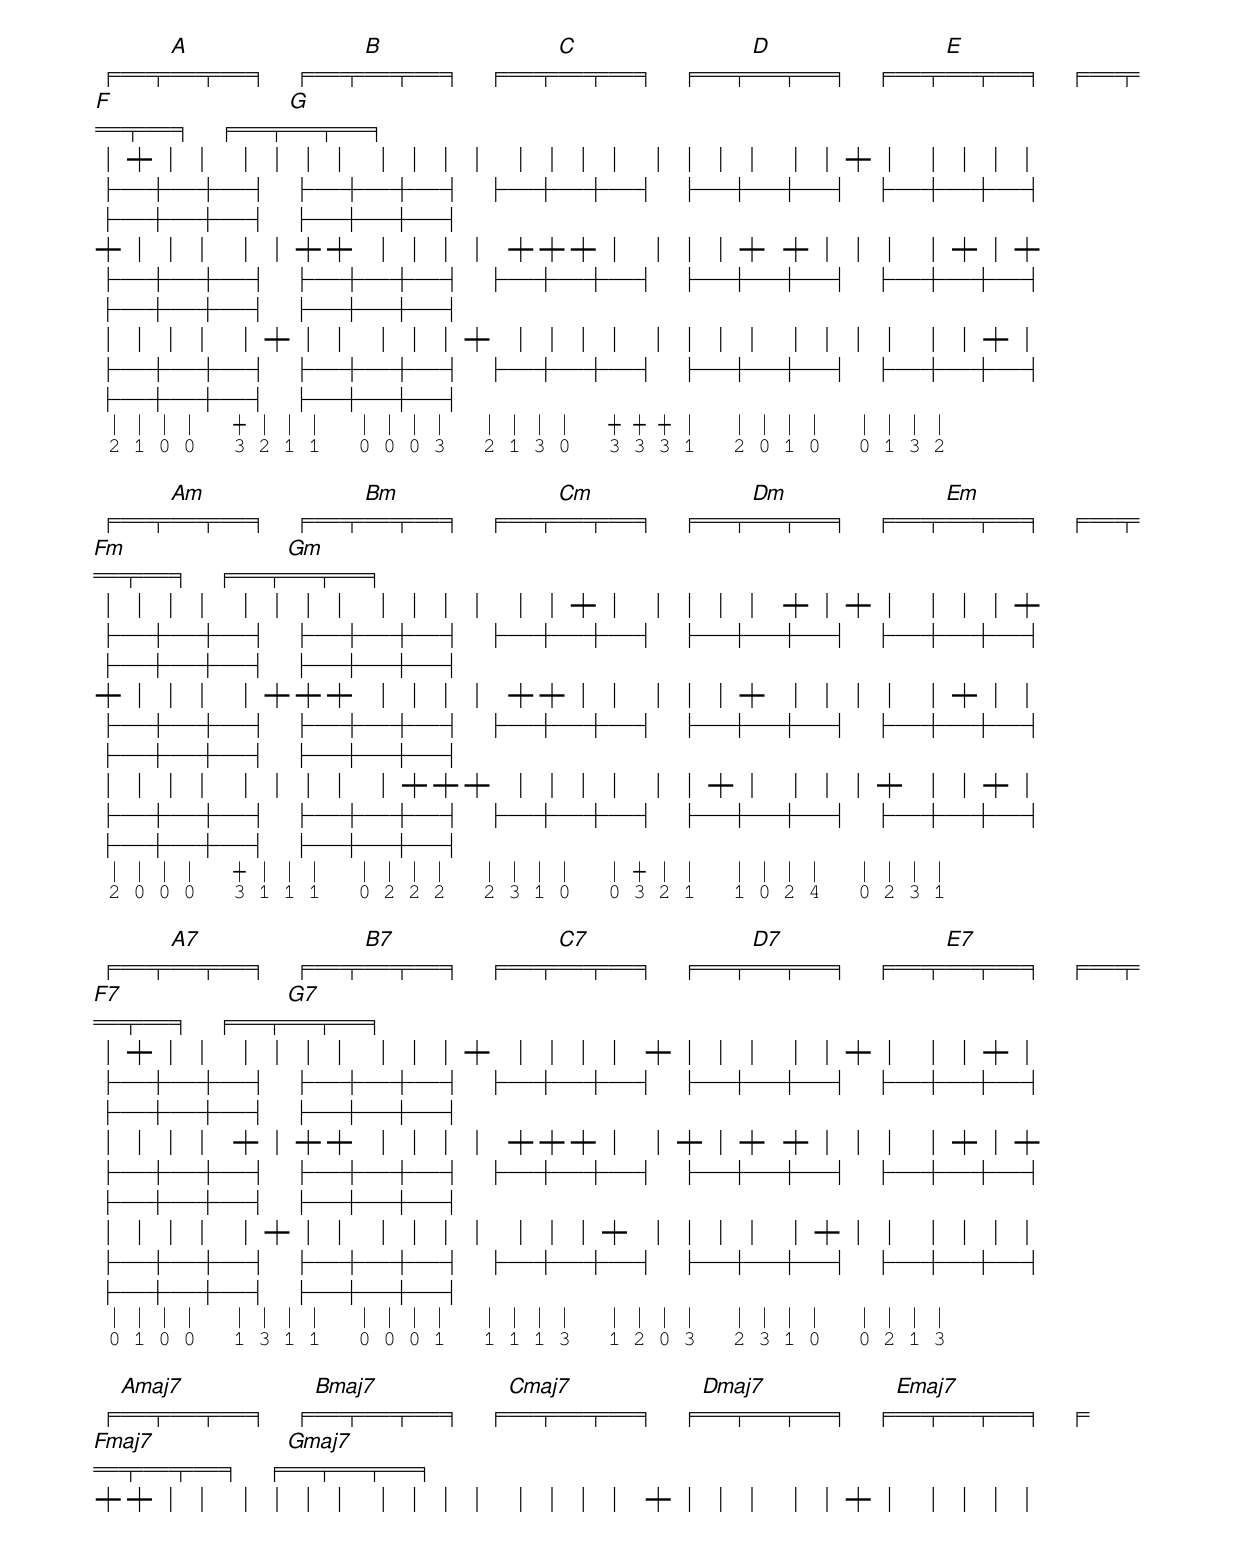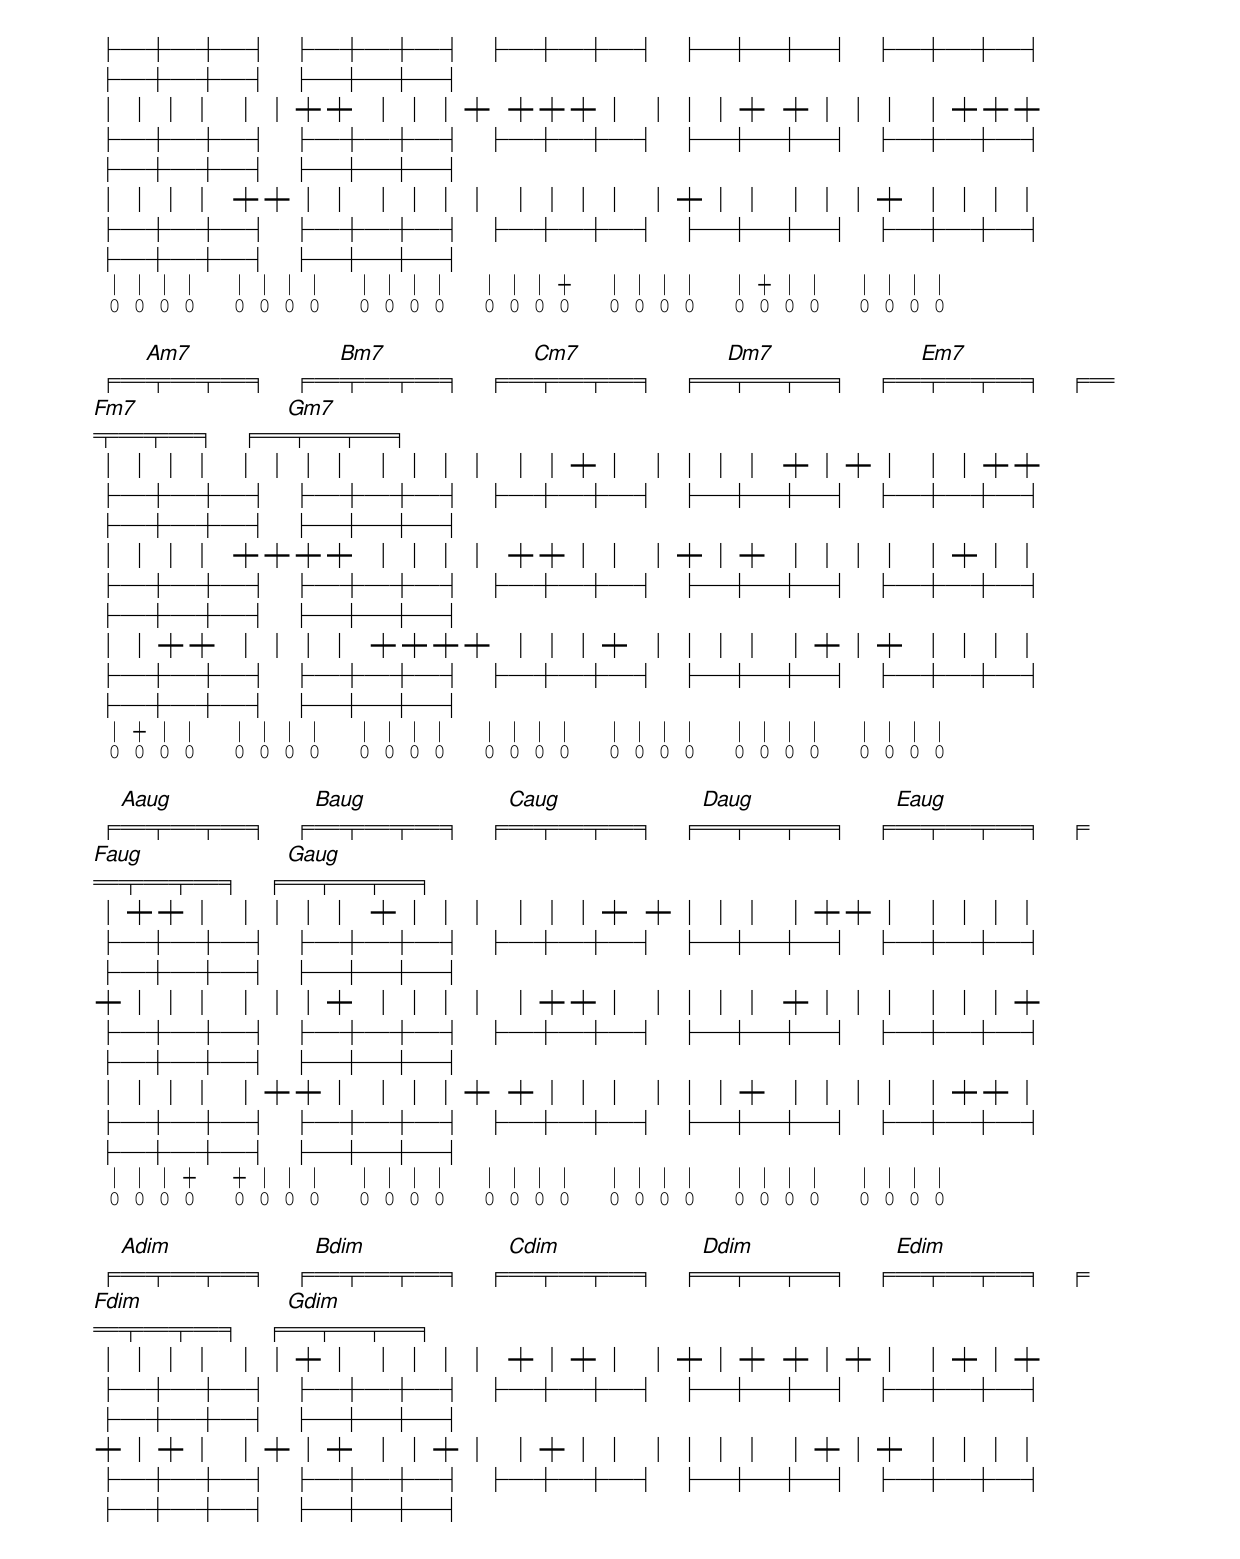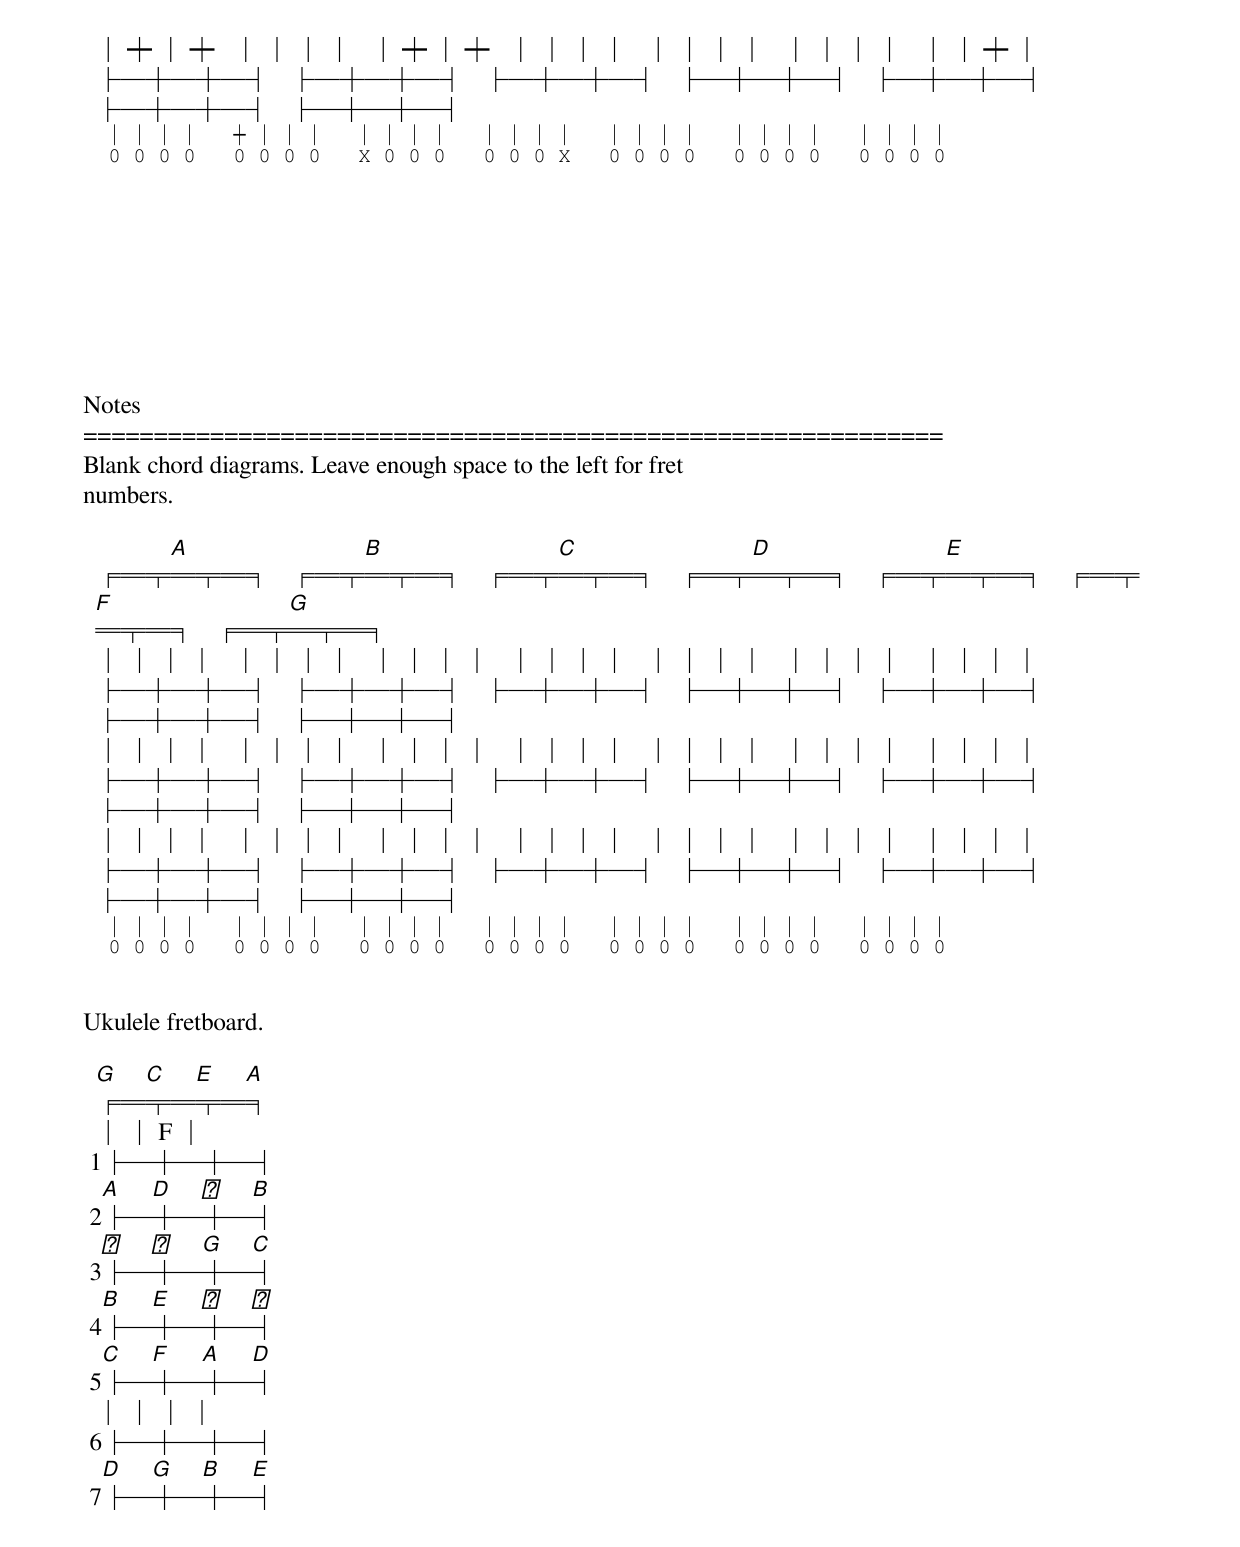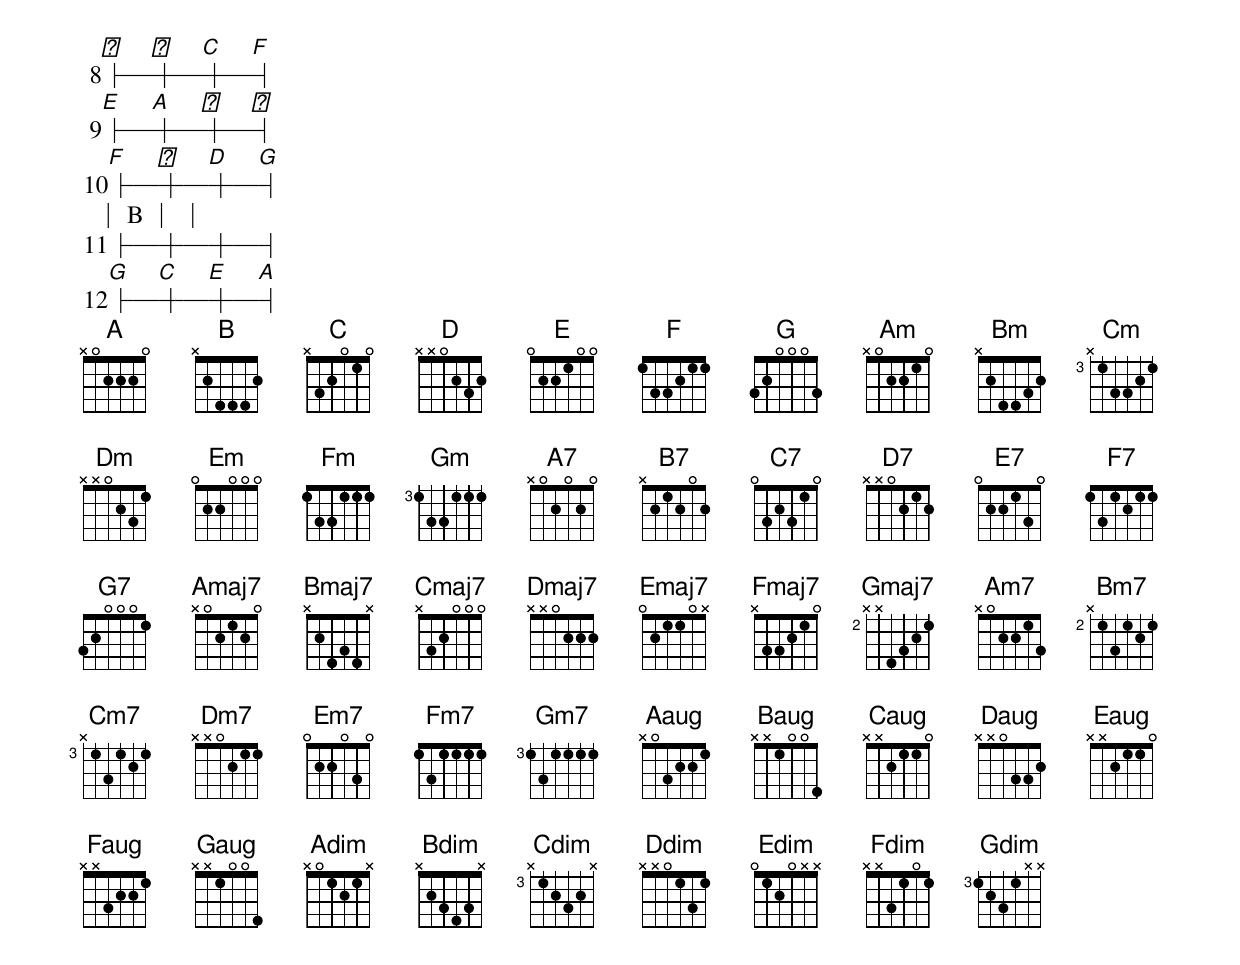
     A         B         C         D         E         F         G
  ╒═╤═╤═╕   ╒═╤═╤═╕   ╒═╤═╤═╕   ╒═╤═╤═╕   ╒═╤═╤═╕   ╒═╤═╤═╕   ╒═╤═╤═╕
  │ ┿ │ │   │ │ │ │   │ │ │ │   │ │ │ │   │ │ │ │   │ │ ┿ │   │ │ │ │
  ├─┼─┼─┤   ├─┼─┼─┤   ├─┼─┼─┤   ├─┼─┼─┤   ├─┼─┼─┤   ├─┼─┼─┤   ├─┼─┼─┤
  ┿ │ │ │   │ │ ┿ ┿   │ │ │ │   ┿ ┿ ┿ │   │ │ │ ┿   ┿ │ │ │   │ ┿ │ ┿
  ├─┼─┼─┤   ├─┼─┼─┤   ├─┼─┼─┤   ├─┼─┼─┤   ├─┼─┼─┤   ├─┼─┼─┤   ├─┼─┼─┤
  │ │ │ │   │ ┿ │ │   │ │ │ ┿   │ │ │ │   │ │ │ │   │ │ │ │   │ │ ┿ │
  ├─┼─┼─┤   ├─┼─┼─┤   ├─┼─┼─┤   ├─┼─┼─┤   ├─┼─┼─┤   ├─┼─┼─┤   ├─┼─┼─┤
  │ │ │ │   ┿ │ │ │   │ │ │ │   │ │ │ │   ┿ ┿ ┿ │   │ │ │ │   │ │ │ │
  2 1 0 0   3 2 1 1   0 0 0 3   2 1 3 0   3 3 3 1   2 0 1 0   0 1 3 2

     Am        Bm        Cm        Dm        Em        Fm        Gm
  ╒═╤═╤═╕   ╒═╤═╤═╕   ╒═╤═╤═╕   ╒═╤═╤═╕   ╒═╤═╤═╕   ╒═╤═╤═╕   ╒═╤═╤═╕
  │ │ │ │   │ │ │ │   │ │ │ │   │ │ ┿ │   │ │ │ │   ┿ │ ┿ │   │ │ │ ┿
  ├─┼─┼─┤   ├─┼─┼─┤   ├─┼─┼─┤   ├─┼─┼─┤   ├─┼─┼─┤   ├─┼─┼─┤   ├─┼─┼─┤
  ┿ │ │ │   │ ┿ ┿ ┿   │ │ │ │   ┿ ┿ │ │   │ │ │ ┿   │ │ │ │   │ ┿ │ │
  ├─┼─┼─┤   ├─┼─┼─┤   ├─┼─┼─┤   ├─┼─┼─┤   ├─┼─┼─┤   ├─┼─┼─┤   ├─┼─┼─┤
  │ │ │ │   │ │ │ │   │ ┿ ┿ ┿   │ │ │ │   │ │ ┿ │   │ │ │ ┿   │ │ ┿ │
  ├─┼─┼─┤   ├─┼─┼─┤   ├─┼─┼─┤   ├─┼─┼─┤   ├─┼─┼─┤   ├─┼─┼─┤   ├─┼─┼─┤
  │ │ │ │   ┿ │ │ │   │ │ │ │   │ │ │ │   │ ┿ │ │   │ │ │ │   │ │ │ │
  2 0 0 0   3 1 1 1   0 2 2 2   2 3 1 0   0 3 2 1   1 0 2 4   0 2 3 1

     A7        B7        C7        D7        E7        F7        G7
  ╒═╤═╤═╕   ╒═╤═╤═╕   ╒═╤═╤═╕   ╒═╤═╤═╕   ╒═╤═╤═╕   ╒═╤═╤═╕   ╒═╤═╤═╕
  │ ┿ │ │   │ │ │ │   │ │ │ ┿   │ │ │ │   ┿ │ │ │   │ │ ┿ │   │ │ ┿ │
  ├─┼─┼─┤   ├─┼─┼─┤   ├─┼─┼─┤   ├─┼─┼─┤   ├─┼─┼─┤   ├─┼─┼─┤   ├─┼─┼─┤
  │ │ │ │   ┿ │ ┿ ┿   │ │ │ │   ┿ ┿ ┿ │   │ ┿ │ ┿   ┿ │ │ │   │ ┿ │ ┿
  ├─┼─┼─┤   ├─┼─┼─┤   ├─┼─┼─┤   ├─┼─┼─┤   ├─┼─┼─┤   ├─┼─┼─┤   ├─┼─┼─┤
  │ │ │ │   │ ┿ │ │   │ │ │ │   │ │ │ ┿   │ │ │ │   │ ┿ │ │   │ │ │ │
  ├─┼─┼─┤   ├─┼─┼─┤   ├─┼─┼─┤   ├─┼─┼─┤   ├─┼─┼─┤   ├─┼─┼─┤   ├─┼─┼─┤
  │ │ │ │   │ │ │ │   │ │ │ │   │ │ │ │   │ │ │ │   │ │ │ │   │ │ │ │
  0 1 0 0   1 3 1 1   0 0 0 1   1 1 1 3   1 2 0 3   2 3 1 0   0 2 1 3

   Amaj7     Bmaj7     Cmaj7     Dmaj7     Emaj7     Fmaj7     Gmaj7
  ╒═╤═╤═╕   ╒═╤═╤═╕   ╒═╤═╤═╕   ╒═╤═╤═╕   ╒═╤═╤═╕   ╒═╤═╤═╕   ╒═╤═╤═╕
  ┿ ┿ │ │   │ │ │ │   │ │ │ │   │ │ │ │   ┿ │ │ │   │ │ ┿ │   │ │ │ │
  ├─┼─┼─┤   ├─┼─┼─┤   ├─┼─┼─┤   ├─┼─┼─┤   ├─┼─┼─┤   ├─┼─┼─┤   ├─┼─┼─┤
  │ │ │ │   │ │ ┿ ┿   │ │ │ ┿   ┿ ┿ ┿ │   │ │ │ ┿   ┿ │ │ │   │ ┿ ┿ ┿
  ├─┼─┼─┤   ├─┼─┼─┤   ├─┼─┼─┤   ├─┼─┼─┤   ├─┼─┼─┤   ├─┼─┼─┤   ├─┼─┼─┤
  │ │ │ │   ┿ ┿ │ │   │ │ │ │   │ │ │ │   │ ┿ │ │   │ │ │ ┿   │ │ │ │
  ├─┼─┼─┤   ├─┼─┼─┤   ├─┼─┼─┤   ├─┼─┼─┤   ├─┼─┼─┤   ├─┼─┼─┤   ├─┼─┼─┤
  │ │ │ │   │ │ │ │   │ │ │ │   │ │ │ ┿   │ │ │ │   │ ┿ │ │   │ │ │ │
  0 0 0 0   0 0 0 0   0 0 0 0   0 0 0 0   0 0 0 0   0 0 0 0   0 0 0 0

    Am7       Bm7       Cm7       Dm7       Em7       Fm7       Gm7
  ╒═╤═╤═╕   ╒═╤═╤═╕   ╒═╤═╤═╕   ╒═╤═╤═╕   ╒═╤═╤═╕   ╒═╤═╤═╕   ╒═╤═╤═╕
  │ │ │ │   │ │ │ │   │ │ │ │   │ │ ┿ │   │ │ │ │   ┿ │ ┿ │   │ │ ┿ ┿
  ├─┼─┼─┤   ├─┼─┼─┤   ├─┼─┼─┤   ├─┼─┼─┤   ├─┼─┼─┤   ├─┼─┼─┤   ├─┼─┼─┤
  │ │ │ │   ┿ ┿ ┿ ┿   │ │ │ │   ┿ ┿ │ │   │ ┿ │ ┿   │ │ │ │   │ ┿ │ │
  ├─┼─┼─┤   ├─┼─┼─┤   ├─┼─┼─┤   ├─┼─┼─┤   ├─┼─┼─┤   ├─┼─┼─┤   ├─┼─┼─┤
  │ │ ┿ ┿   │ │ │ │   ┿ ┿ ┿ ┿   │ │ │ ┿   │ │ │ │   │ ┿ │ ┿   │ │ │ │
  ├─┼─┼─┤   ├─┼─┼─┤   ├─┼─┼─┤   ├─┼─┼─┤   ├─┼─┼─┤   ├─┼─┼─┤   ├─┼─┼─┤
  │ ┿ │ │   │ │ │ │   │ │ │ │   │ │ │ │   │ │ │ │   │ │ │ │   │ │ │ │
  0 0 0 0   0 0 0 0   0 0 0 0   0 0 0 0   0 0 0 0   0 0 0 0   0 0 0 0

   Aaug      Baug      Caug      Daug      Eaug      Faug      Gaug
  ╒═╤═╤═╕   ╒═╤═╤═╕   ╒═╤═╤═╕   ╒═╤═╤═╕   ╒═╤═╤═╕   ╒═╤═╤═╕   ╒═╤═╤═╕
  │ ┿ ┿ │   │ │ │ │   ┿ │ │ │   │ │ │ ┿   ┿ │ │ │   │ ┿ ┿ │   │ │ │ │
  ├─┼─┼─┤   ├─┼─┼─┤   ├─┼─┼─┤   ├─┼─┼─┤   ├─┼─┼─┤   ├─┼─┼─┤   ├─┼─┼─┤
  ┿ │ │ │   │ │ │ ┿   │ │ │ │   │ ┿ ┿ │   │ │ │ │   ┿ │ │ │   │ │ │ ┿
  ├─┼─┼─┤   ├─┼─┼─┤   ├─┼─┼─┤   ├─┼─┼─┤   ├─┼─┼─┤   ├─┼─┼─┤   ├─┼─┼─┤
  │ │ │ │   │ ┿ ┿ │   │ │ │ ┿   ┿ │ │ │   │ │ │ ┿   │ │ │ │   │ ┿ ┿ │
  ├─┼─┼─┤   ├─┼─┼─┤   ├─┼─┼─┤   ├─┼─┼─┤   ├─┼─┼─┤   ├─┼─┼─┤   ├─┼─┼─┤
  │ │ │ ┿   ┿ │ │ │   │ │ │ │   │ │ │ │   │ │ │ │   │ │ │ │   │ │ │ │
  0 0 0 0   0 0 0 0   0 0 0 0   0 0 0 0   0 0 0 0   0 0 0 0   0 0 0 0

   Adim      Bdim      Cdim      Ddim      Edim      Fdim      Gdim
  ╒═╤═╤═╕   ╒═╤═╤═╕   ╒═╤═╤═╕   ╒═╤═╤═╕   ╒═╤═╤═╕   ╒═╤═╤═╕   ╒═╤═╤═╕
  │ │ │ │   │ │ ┿ │   │ │ │ │   ┿ │ ┿ │   │ ┿ │ ┿   ┿ │ ┿ │   │ ┿ │ ┿
  ├─┼─┼─┤   ├─┼─┼─┤   ├─┼─┼─┤   ├─┼─┼─┤   ├─┼─┼─┤   ├─┼─┼─┤   ├─┼─┼─┤
  ┿ │ ┿ │   │ ┿ │ ┿   │ │ ┿ │   │ ┿ │ │   │ │ │ │   │ ┿ │ ┿   │ │ │ │
  ├─┼─┼─┤   ├─┼─┼─┤   ├─┼─┼─┤   ├─┼─┼─┤   ├─┼─┼─┤   ├─┼─┼─┤   ├─┼─┼─┤
  │ ┿ │ ┿   │ │ │ │   │ ┿ │ ┿   │ │ │ │   │ │ │ │   │ │ │ │   │ │ ┿ │
  ├─┼─┼─┤   ├─┼─┼─┤   ├─┼─┼─┤   ├─┼─┼─┤   ├─┼─┼─┤   ├─┼─┼─┤   ├─┼─┼─┤
  │ │ │ │   ┿ │ │ │   │ │ │ │   │ │ │ │   │ │ │ │   │ │ │ │   │ │ │ │
  0 0 0 0   0 0 0 0   X 0 0 0   0 0 0 X   0 0 0 0   0 0 0 0   0 0 0 0









Notes
=============================================================
Blank chord diagrams. Leave enough space to the left for fret
numbers.

     A         B         C         D         E         F         G
  ╒═╤═╤═╕   ╒═╤═╤═╕   ╒═╤═╤═╕   ╒═╤═╤═╕   ╒═╤═╤═╕   ╒═╤═╤═╕   ╒═╤═╤═╕
  │ │ │ │   │ │ │ │   │ │ │ │   │ │ │ │   │ │ │ │   │ │ │ │   │ │ │ │
  ├─┼─┼─┤   ├─┼─┼─┤   ├─┼─┼─┤   ├─┼─┼─┤   ├─┼─┼─┤   ├─┼─┼─┤   ├─┼─┼─┤
  │ │ │ │   │ │ │ │   │ │ │ │   │ │ │ │   │ │ │ │   │ │ │ │   │ │ │ │
  ├─┼─┼─┤   ├─┼─┼─┤   ├─┼─┼─┤   ├─┼─┼─┤   ├─┼─┼─┤   ├─┼─┼─┤   ├─┼─┼─┤
  │ │ │ │   │ │ │ │   │ │ │ │   │ │ │ │   │ │ │ │   │ │ │ │   │ │ │ │
  ├─┼─┼─┤   ├─┼─┼─┤   ├─┼─┼─┤   ├─┼─┼─┤   ├─┼─┼─┤   ├─┼─┼─┤   ├─┼─┼─┤
  │ │ │ │   │ │ │ │   │ │ │ │   │ │ │ │   │ │ │ │   │ │ │ │   │ │ │ │
  0 0 0 0   0 0 0 0   0 0 0 0   0 0 0 0   0 0 0 0   0 0 0 0   0 0 0 0


Ukulele fretboard.

  G C E A
  ╒═╤═╤═╕
  │ │ F │
 1├─┼─┼─┤
  A D │ B
 2├─┼─┼─┤
  │ │ G C
 3├─┼─┼─┤
  B E │ │
 4├─┼─┼─┤
  C F A D
 5├─┼─┼─┤
  │ │ │ │
 6├─┼─┼─┤
  D G B E
 7├─┼─┼─┤
  │ │ C F
 8├─┼─┼─┤
  E A │ │
 9├─┼─┼─┤
  F │ D G
10├─┼─┼─┤
  │ B │ │
11├─┼─┼─┤
  G C E A
12├─┼─┼─┤
